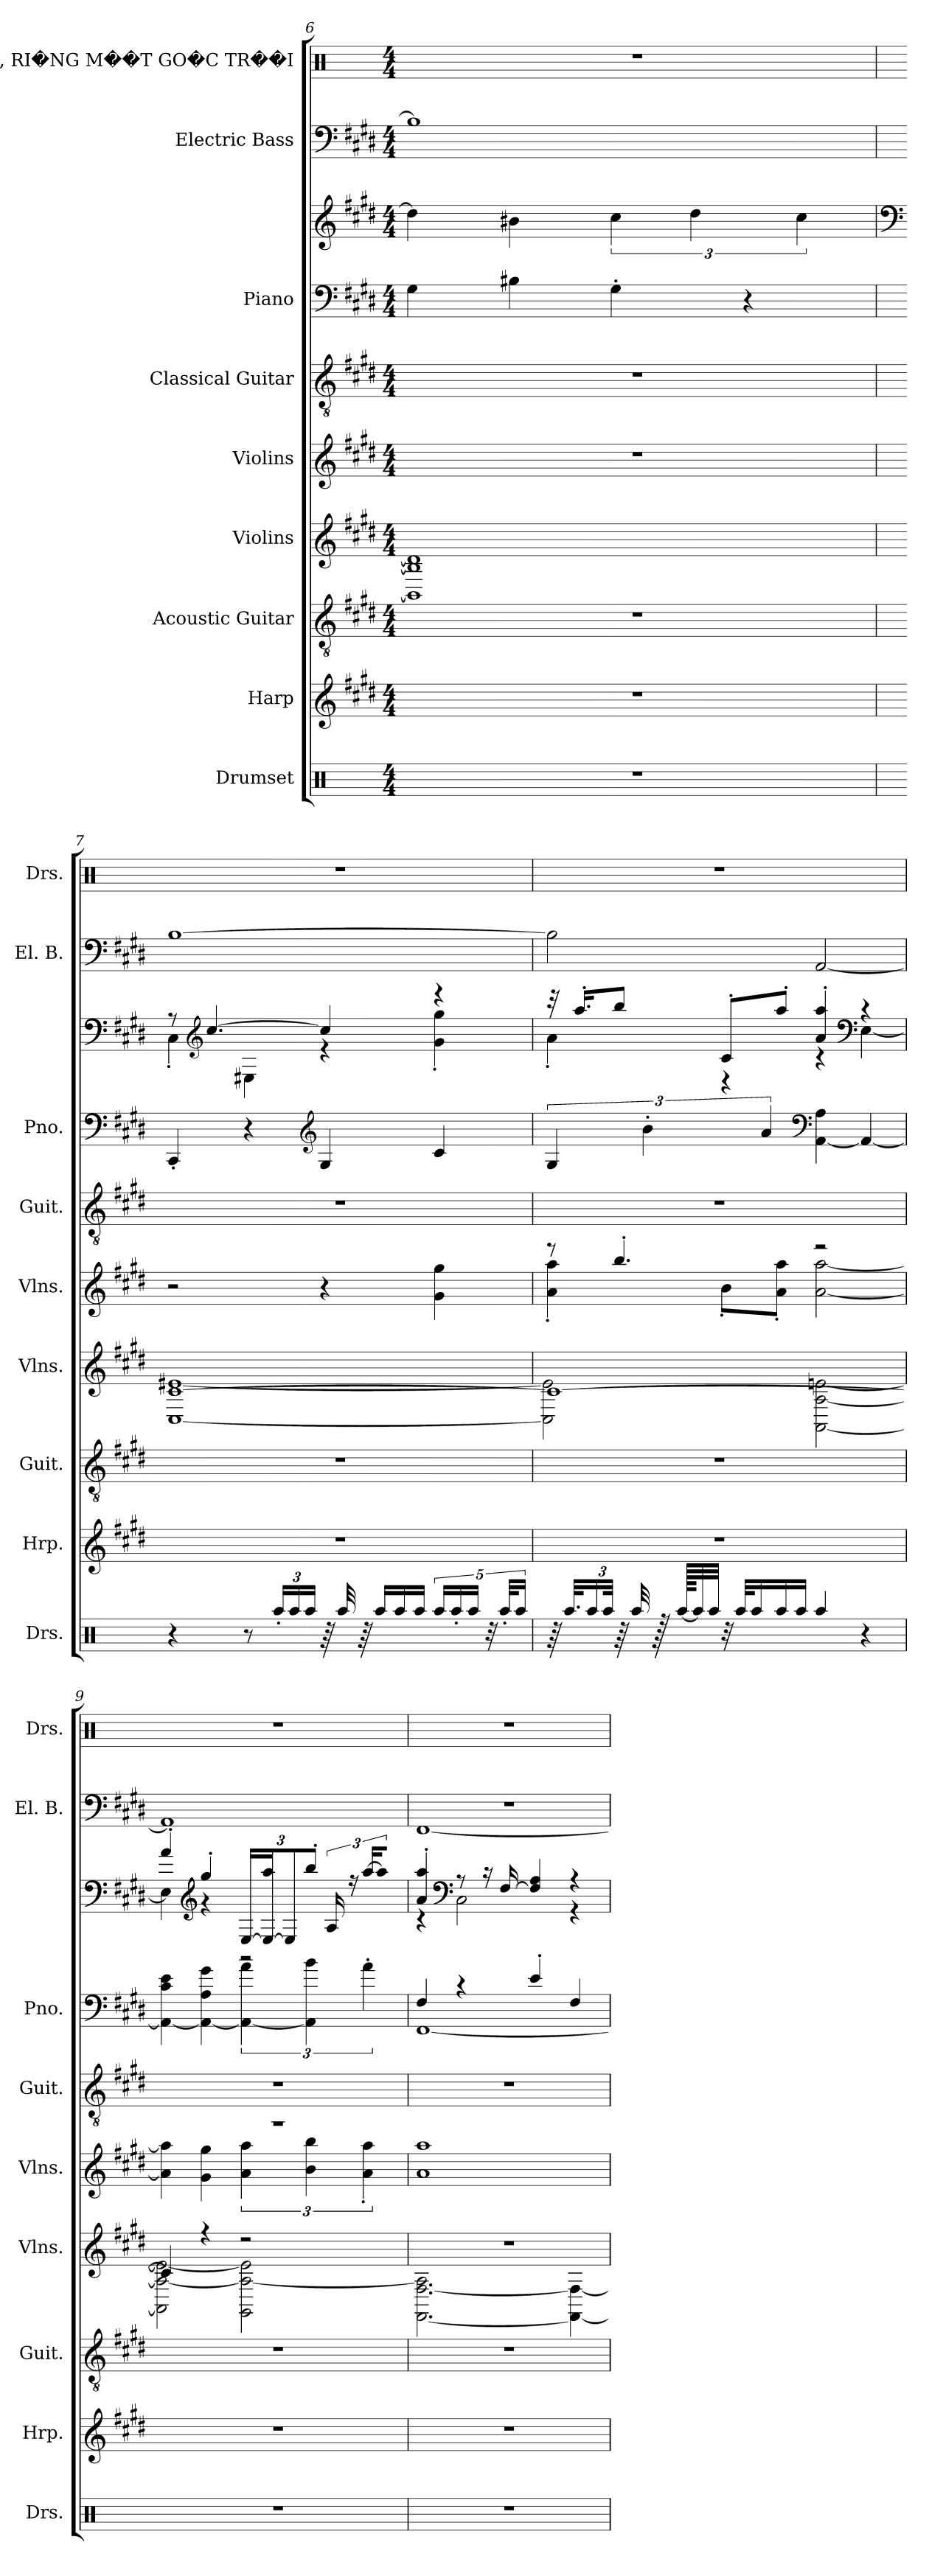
**kern	**kern	**kern	**kern	**kern	**kern	**kern	**kern	**kern	**kern
*part9	*part8	*part7	*part6	*part5	*part4	*part3	*part3	*part2	*part1
*staff10	*staff9	*staff8	*staff7	*staff6	*staff5	*staff4	*staff3	*staff2	*staff1
*I"Drumset	*I"Harp	*I"Acoustic Guitar	*I"Violins	*I"Violins	*I"Classical Guitar	*I"Piano	*	*I"Electric Bass	*I"Drumset, RI�NG M��T GO�C TR��I
*I'Drs.	*I'Hrp.	*I'Guit.	*I'Vlns.	*I'Vlns.	*I'Guit.	*I'Pno.	*	*I'El. B.	*I'Drs.
*clefX	*clefG2	*clefGv2	*clefG2	*clefG2	*clefGv2	*clefF4	*clefG2	*clefF4	*clefX
*	*	*	*	*	*	*	*	*ITrd7c12	*
*k[]	*k[f#c#g#d#]	*k[f#c#g#d#]	*k[f#c#g#d#]	*k[f#c#g#d#]	*k[f#c#g#d#]	*k[f#c#g#d#]	*k[f#c#g#d#]	*k[f#c#g#d#]	*k[]
*M4/4	*M4/4	*M4/4	*M4/4	*M4/4	*M4/4	*M4/4	*M4/4	*M4/4	*M4/4
=6	=6	=6	=6	=6	=6	=6	=6	=6	=6
1r	1r	1r	1BB#] 1B#] 1d#]	1r	1r	4G#\	4dd#\]	1BB#]	1r
.	.	.	.	.	.	4B#X\	4b#X\	.	.
.	.	.	.	.	.	4G#'\	6cc#\	.	.
.	.	.	.	.	.	.	6dd#\	.	.
.	.	.	.	.	.	4r	.	.	.
.	.	.	.	.	.	.	6cc#\	.	.
=7	=7	=7	=7	=7	=7	=7	=7	=7	=7
*	*	*	*	*	*	*	*clefF4	*	*
*	*	*	*^	*	*	*	*^	*	*
4r	1r	1r	[1c#	[1C# [1e#X	2r	1r	4CC#'/	8r	4C#'\	[1BB	1r
*	*	*	*	*	*	*	*	*clefG2	*	*	*
.	.	.	.	.	.	.	.	[4.cc#/	.	.	.
8r	.	.	.	.	.	.	4r	.	4E#X\	.	.
*Xbrackettup	*	*	*	*	*	*	*	*	*	*	*
24Raa'/LL	.	.	.	.	.	.	.	.	.	.	.
24Raa/	.	.	.	.	.	.	.	.	.	.	.
24Raa/JJ	.	.	.	.	.	.	.	.	.	.	.
*	*	*	*	*	*	*	*clefG2	*	*	*	*
64r	.	.	.	.	4r	.	4G#/	4cc#/]	4r	.	.
32Raa/	.	.	.	.	.	.	.	.	.	.	.
64r	.	.	.	.	.	.	.	.	.	.	.
16Raa/LL	.	.	.	.	.	.	.	.	.	.	.
16Raa/	.	.	.	.	.	.	.	.	.	.	.
16Raa/JJ	.	.	.	.	.	.	.	.	.	.	.
*brackettup	*	*	*	*	*	*	*	*	*	*	*
20Raa/LL	.	.	.	.	4g#\ 4gg#\	.	4c#/	4r	4g#\' 4gg#\'	.	.
20Raa'/	.	.	.	.	.	.	.	.	.	.	.
20Raa/JJ	.	.	.	.	.	.	.	.	.	.	.
40r	.	.	.	.	.	.	.	.	.	.	.
40Raa'/KLL	.	.	.	.	.	.	.	.	.	.	.
20Raa/JJ	.	.	.	.	.	.	.	.	.	.	.
!!LO:PB:g=z
=8	=8	=8	=8	=8	=8	=8	=8	=8	=8	=8	=8
*	*	*	*	*	*^	*	*	*	*	*	*
64r	1r	1r	1c#_	2C#\] 2e#\]	8r	4a\' 4aa\'	1r	6G#/	32r	4a'\	2BB\]	1r
32.Raa/KLL	.	.	.	.	.	.	.	.	.	.	.	.
.	.	.	.	.	.	.	.	.	16.aa'/KL	.	.	.
*Xbrackettup	*	*	*	*	*	*	*	*	*	*	*	*
24Raa/	.	.	.	.	.	.	.	.	.	.	.	.
48Raa/JJk	.	.	.	.	.	.	.	.	.	.	.	.
64r	.	.	.	.	4.bb'/	.	.	.	8bb/J	.	.	.
32Raa/	.	.	.	.	.	.	.	.	.	.	.	.
.	.	.	.	.	.	.	.	6b'\	.	.	.	.
128r	.	.	.	.	.	.	.	.	.	.	.	.
[128Raa/KKLLL	.	.	.	.	.	.	.	.	.	.	.	.
32Raa/]	.	.	.	.	.	.	.	.	.	.	.	.
32Raa/JJJ	.	.	.	.	.	.	.	.	.	.	.	.
32r	.	.	.	.	.	8b'\L	.	.	8c#'/L	4r	.	.
32Raa/KLL	.	.	.	.	.	.	.	.	.	.	.	.
16Raa/	.	.	.	.	.	.	.	.	.	.	.	.
.	.	.	.	.	.	.	.	6a/	.	.	.	.
16Raa/	.	.	.	.	.	8a\' 8aa\'J	.	.	8aa'/J	.	.	.
16Raa/JJ	.	.	.	.	.	.	.	.	.	.	.	.
*	*	*	*	*	*	*	*	*clefF4	*	*	*	*
4Raa/	.	.	.	[2AA\ [2A\ [2en\	2r	[2a\ [2aa\	.	[4AA\ 4A\	4a/' 4aa/'	4r	[2AAA/	.
*	*	*	*	*	*	*	*	*	*clefF4	*	*	*
4r	.	.	.	.	.	.	.	4AA/_	4r	[4E\	.	.
=9	=9	=9	=9	=9	=9	=9	=9	=9	=9	=9	=9	=9
1r	1r	1r	4c#/]	2AA\] 2A\_ 2e\_	1r	4a\] 4aa\]	1r	4AA\_ 4c#\ 4e\	4a'/	4E\]	1AAA]	1r
*	*	*	*	*	*	*	*	*	*clefG2	*	*	*
.	.	.	4r	.	.	4g#\ 4gg#\	.	4AA\_ 4A\ 4g#\	4gg#'/	4r	.	.
*	*	*	*	*	*	*	*	*	*Xbrackettup	*	*	*
.	.	.	2r	2GG#\ 2A\_ 2e\]	.	6a\ 6aa\	.	6AA\_ 6a\	[24E/LL	2r	.	.
.	.	.	.	.	.	.	.	.	24E/_ 24aa/J	.	.	.
.	.	.	.	.	.	.	.	.	12E/]	.	.	.
.	.	.	.	.	.	6b\ 6bb\	.	6AA\] 6b\	12bb'/J	.	.	.
*	*	*	*	*	*	*	*	*	*brackettup	*	*	*
.	.	.	.	.	.	.	.	.	24A/	.	.	.
.	.	.	.	.	.	.	.	.	24r	.	.	.
.	.	.	.	.	.	6a\' 6aa\'	.	6a'\	[24aa/KL	.	.	.
.	.	.	.	.	.	.	.	.	8aa/J]	.	.	.
*	*	*	*	*	*v	*v	*	*	*	*	*	*
!!LO:PB:g=z
=10	=10	=10	=10	=10	=10	=10	=10	=10	=10	=10	=10
*	*	*	*	*	*	*	*^	*	*	*^	*
1r	1r	1r	1r	[2.FF#\ [2.F#\ 2.A\]	1a 1aa	1r	4F#/	[1FF#	4a/' 4aa/'	4r	1r	[1FFF#	1r
*	*	*	*	*	*	*	*	*	*clefF4	*	*	*	*
.	.	.	.	.	.	.	4r	.	8r	2C#\	.	.	.
.	.	.	.	.	.	.	.	.	16r	.	.	.	.
.	.	.	.	.	.	.	.	.	[16F#/	.	.	.	.
.	.	.	.	.	.	.	4e'/	.	4F#/] 4A/	.	.	.	.
.	.	.	.	4FF#\_ 4F#\_	.	.	4F#/	.	4r	4r	.	.	.
*	*	*	*	*	*	*	*v	*v	*	*	*v	*v	*
*	*	*	*v	*v	*	*	*	*v	*v	*	*
=	=	=	=	=	=	=	=	=	=
*-	*-	*-	*-	*-	*-	*-	*-	*-	*-
